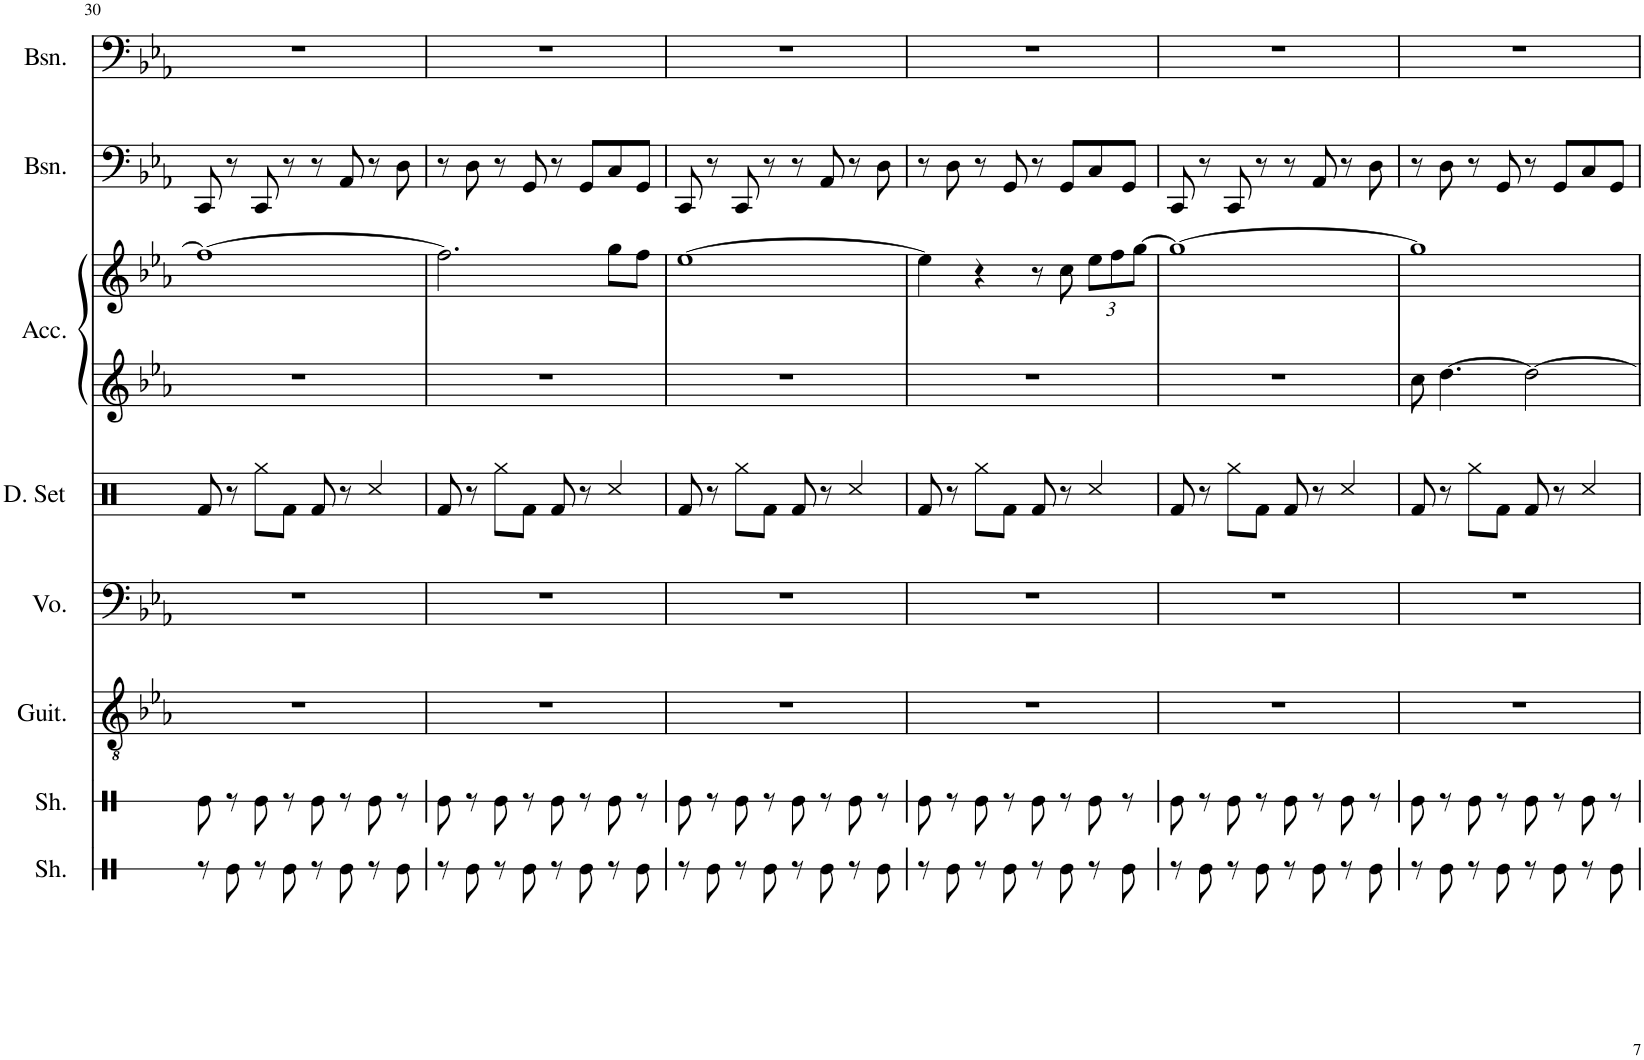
**kern	**kern	**kern	**kern	**kern	**kern	**kern	**kern	**kern
*part8	*part7	*part6	*part5	*part4	*part3	*part3	*part2	*part1
*staff9	*staff8	*staff7	*staff6	*staff5	*staff4	*staff3	*staff2	*staff1
*I"Shaker	*I"Shaker	*I"Acoustic Guitar	*I"Voice	*I"Drumset	*I"Accordion	*	*I"Bassoon	*I"Bassoon
*I'Sh.	*I'Sh.	*I'Guit.	*I'Vo.	*I'D. Set	*I'Acc.	*	*I'Bsn.	*I'Bsn.
!!LO:PB:g=z
*clefX	*clefX	*clefGv2	*clefF4	*clefX	*clefG2	*clefG2	*clefF4	*clefF4
*k[]	*k[]	*k[b-e-a-]	*k[b-e-a-]	*k[]	*k[b-e-a-]	*k[b-e-a-]	*k[b-e-a-]	*k[b-e-a-]
*M4/4	*M4/4	*M4/4	*M4/4	*M4/4	*M4/4	*M4/4	*M4/4	*M4/4
=30	=30	=30	=30	=30	=30	=30	=30	=30
8r	8Re\	1r	1r	8Rf/	1r	1ff_	8CC/	1r
8Re\	8r	.	.	8r	.	.	8r	.
8r	8Re\	.	.	8Rgg\L	.	.	8CC/	.
8Re\	8r	.	.	8Rf\J	.	.	8r	.
8r	8Re\	.	.	8Rf/	.	.	8r	.
8Re\	8r	.	.	8r	.	.	8AA-/	.
8r	8Re\	.	.	4Rcc/	.	.	8r	.
8Re\	8r	.	.	.	.	.	8D\	.
=31	=31	=31	=31	=31	=31	=31	=31	=31
8r	8Re\	1r	1r	8Rf/	1r	2.ff\]	8r	1r
8Re\	8r	.	.	8r	.	.	8D\	.
8r	8Re\	.	.	8Rgg\L	.	.	8r	.
8Re\	8r	.	.	8Rf\J	.	.	8GG/	.
8r	8Re\	.	.	8Rf/	.	.	8r	.
8Re\	8r	.	.	8r	.	.	8GG/L	.
8r	8Re\	.	.	4Rcc/	.	8gg\L	8C/	.
8Re\	8r	.	.	.	.	8ff\J	8GG/J	.
=32	=32	=32	=32	=32	=32	=32	=32	=32
8r	8Re\	1r	1r	8Rf/	1r	[1ee-	8CC/	1r
8Re\	8r	.	.	8r	.	.	8r	.
8r	8Re\	.	.	8Rgg\L	.	.	8CC/	.
8Re\	8r	.	.	8Rf\J	.	.	8r	.
8r	8Re\	.	.	8Rf/	.	.	8r	.
8Re\	8r	.	.	8r	.	.	8AA-/	.
8r	8Re\	.	.	4Rcc/	.	.	8r	.
8Re\	8r	.	.	.	.	.	8D\	.
=33	=33	=33	=33	=33	=33	=33	=33	=33
8r	8Re\	1r	1r	8Rf/	1r	4ee-\]	8r	1r
8Re\	8r	.	.	8r	.	.	8D\	.
8r	8Re\	.	.	8Rgg\L	.	4r	8r	.
8Re\	8r	.	.	8Rf\J	.	.	8GG/	.
8r	8Re\	.	.	8Rf/	.	8r	8r	.
8Re\	8r	.	.	8r	.	8cc\	8GG/L	.
*	*	*	*	*	*	*Xbrackettup	*	*
8r	8Re\	.	.	4Rcc/	.	12ee-\L	8C/	.
.	.	.	.	.	.	12ff\	.	.
8Re\	8r	.	.	.	.	.	8GG/J	.
.	.	.	.	.	.	[12gg\J	.	.
=34	=34	=34	=34	=34	=34	=34	=34	=34
8r	8Re\	1r	1r	8Rf/	1r	1gg_	8CC/	1r
8Re\	8r	.	.	8r	.	.	8r	.
8r	8Re\	.	.	8Rgg\L	.	.	8CC/	.
8Re\	8r	.	.	8Rf\J	.	.	8r	.
8r	8Re\	.	.	8Rf/	.	.	8r	.
8Re\	8r	.	.	8r	.	.	8AA-/	.
8r	8Re\	.	.	4Rcc/	.	.	8r	.
8Re\	8r	.	.	.	.	.	8D\	.
=35	=35	=35	=35	=35	=35	=35	=35	=35
8r	8Re\	1r	1r	8Rf/	8cc\	1gg]	8r	1r
8Re\	8r	.	.	8r	[4.dd\	.	8D\	.
8r	8Re\	.	.	8Rgg\L	.	.	8r	.
8Re\	8r	.	.	8Rf\J	.	.	8GG/	.
8r	8Re\	.	.	8Rf/	2dd\_	.	8r	.
8Re\	8r	.	.	8r	.	.	8GG/L	.
8r	8Re\	.	.	4Rcc/	.	.	8C/	.
8Re\	8r	.	.	.	.	.	8GG/J	.
=	=	=	=	=	=	=	=	=
*-	*-	*-	*-	*-	*-	*-	*-	*-
